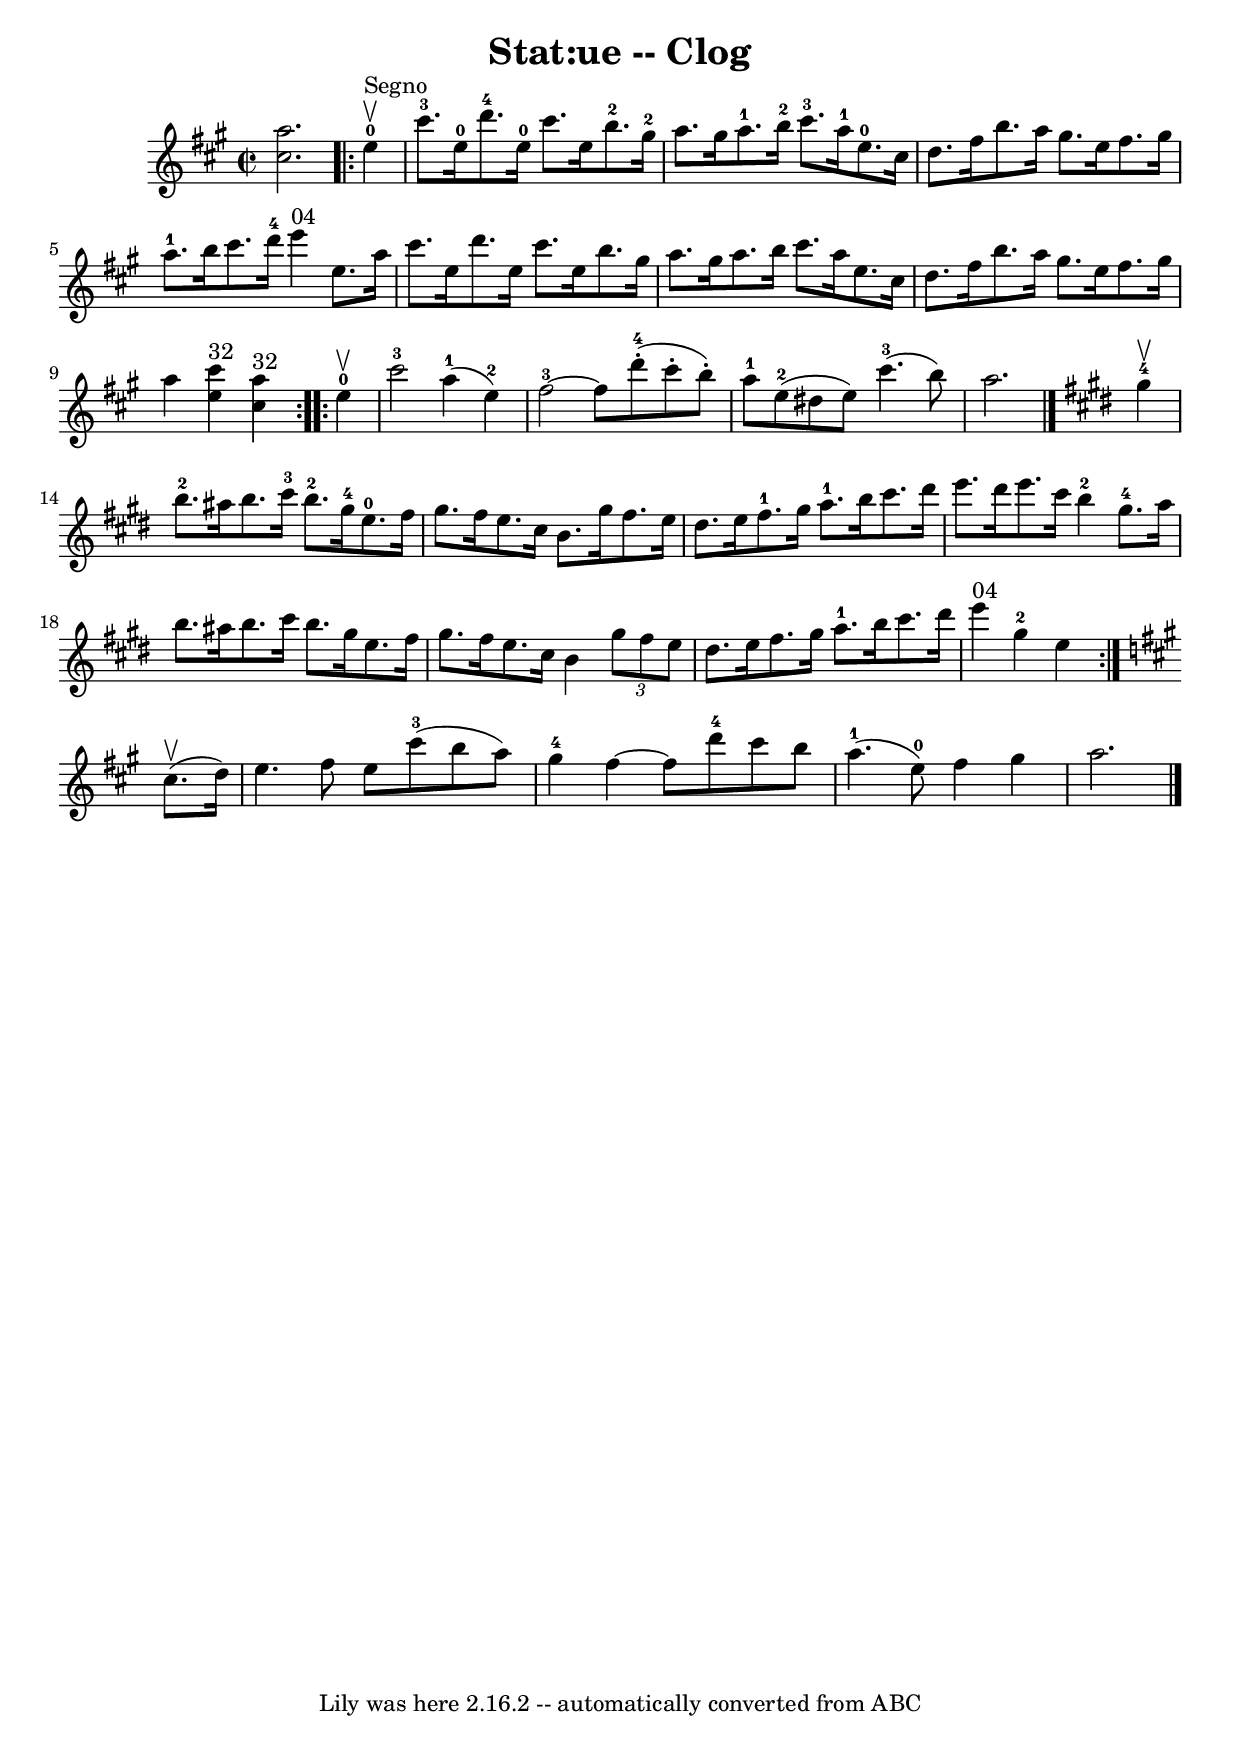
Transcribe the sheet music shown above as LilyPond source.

\version "2.16.2"
\include "Mammoth.ily"
\header {
  %% book = "Ryan's Mammoth Collection"
  crossRefNumber = "1"
  footnotes = "\\\\155 919"
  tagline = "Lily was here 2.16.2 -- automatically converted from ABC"
  title = "Stat:ue -- Clog"

}
voicedefault =  {


  \override Staff.TimeSignature #'style = #'C
  \time 2/2 
  \key a \major
  << cis''2. a''2.   >>   |
  

  \repeat volta 2 {
    e''4-0^"Segno"^\upbow |
    cis'''8.-3   
    e''16-0 d'''8.-4 e''16-0 cis'''8. e''16 b''8.-2   
    gis''16-2   |
    a''8. gis''16 a''8.-1 b''16-2     
    cis'''8.-3 a''16-1 e''8.-0 cis''16    |
    d''8.    
    fis''16 b''8. a''16 gis''8. e''16 fis''8. gis''16    |
    
    a''8.-1 b''16 cis'''8. d'''16-4 e'''4^"04" e''8.    
    a''16    |
    cis'''8. e''16 d'''8. e''16 cis'''8. e''16 
    b''8. gis''16    |
    a''8. gis''16 a''8. b''16    
    cis'''8. a''16 e''8. cis''16    |
    d''8. fis''16 b''8. 
    a''16 gis''8. e''16 fis''8. gis''16    |
    a''4    <<   
      e''4^"32" cis'''4   >>   << cis''4^"32" a''4   >> 
  }     

  \repeat volta 2 {
    e''4-0^\upbow |
    cis'''2-3 a''4-1(
    e''4-2)   |
    fis''2-3  ~ fis''8 d'''8-4(-.   
    cis'''8 -. b''8 -.)   |
    a''8-1 e''8-2(dis''8    
    e''8) cis'''4.-3(b''8)   |
    a''2.    \bar "|."   

    \key e \major
    gis''4-4^\upbow |
    b''8.-2 ais''16    
    b''8. cis'''16-3 b''8.-2 gis''16-4 e''8.-0 fis''16    
    |
    gis''8. fis''16 e''8. cis''16 b'8. gis''16 fis''8. 
    e''16    |
    dis''8. e''16 fis''8.-1 gis''16 a''8. -1 b''16 cis'''8. dis'''16    |
    e'''8. dis'''16 e'''8. 
    cis'''16 b''4-2 gis''8.-4 a''16    |
    b''8.    
    ais''16 b''8. cis'''16 b''8. gis''16 e''8. fis''16    
    |
    gis''8. fis''16 e''8. cis''16 b'4    \times 2/3 {   
      gis''8 fis''8 e''8  
    }   |
    dis''8. e''16 fis''8.    
    gis''16 a''8.-1 b''16 cis'''8. dis'''16    |
    e'''4^"04" gis''4-2 e''4    
  }   
  \key a \major
  cis''8.^\upbow(d''16  -) |
  e''4. fis''8 e''8 cis'''8-3(b''8 a''8)   
  |
  gis''4-4 fis''4   ~ fis''8 d'''8-4 cis'''8 b''8 
  |
  a''4.-1(e''8-0) fis''4 gis''4    |
  
  a''2.      \bar "|."   

}

\score{
  <<

    \context Staff="default"
    {
      \voicedefault 
      
    }

  >>
  \layout {
    
  }
  \midi {
  }

}
